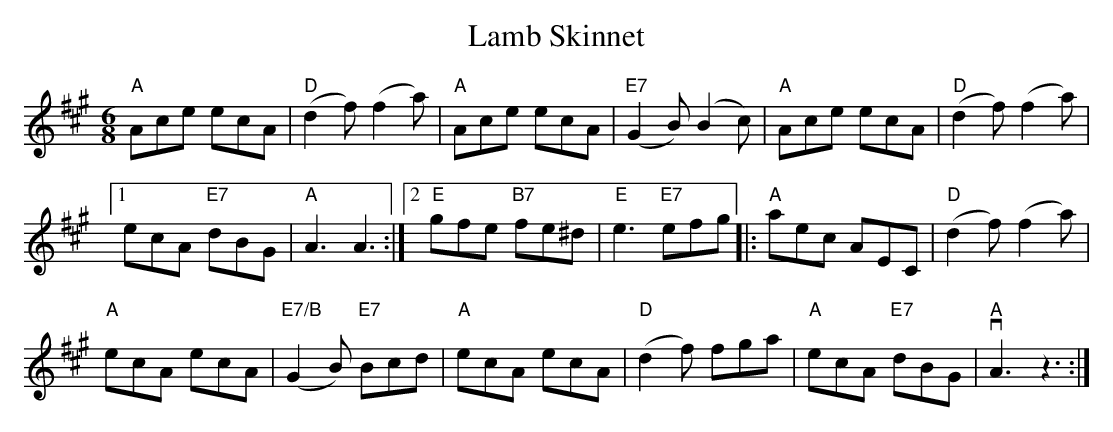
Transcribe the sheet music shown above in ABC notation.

X:1
T:Lamb Skinnet
M:6/8
Q:180
K:A
"A"Ace ecA| "D"(d2f) (f2a)| "A"Ace ecA |"E7"(G2B) (B2c)| "A"Ace ecA| "D"(d2f) (f2a)|
[1 ecA "E7"dBG| "A" A3 A3 :|2 "E"gfe "B7"fe^d| "E" e3 "E7"efg|: "A"aec AEC| "D"(d2f) (f2a)|
"A"ecA ecA| "E7/B"(G2B) "E7"Bcd| "A"ecA ecA |"D"(d2f) fga| "A"ecA "E7"dBG |"A"vA3 z3:|
